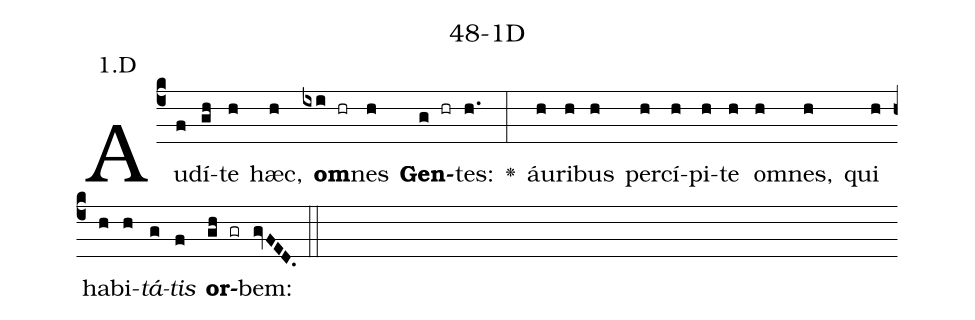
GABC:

name: 48-1D;
annotation: 1.D;
%%
(c4)Au(f)dí(gh)te(h) hæc,(h) <b>om</b>(ixi hr)nes(h) <b>Gen</b>(g hr)tes:(h.) <v>\greheightstar</v>(:) áu(h)ri(h)bus(h) per(h)cí(h)pi(h)te(h) om(h)nes,(h) qui(h) ha(h)bi(h)<i>tá</i>(g)<i>tis</i>(f) <b>or</b>(gh gr)bem:(gvFED.) (::)


%E(h) u(h) o(g) u(f) a(gh) e.(gvFED.) (::)
